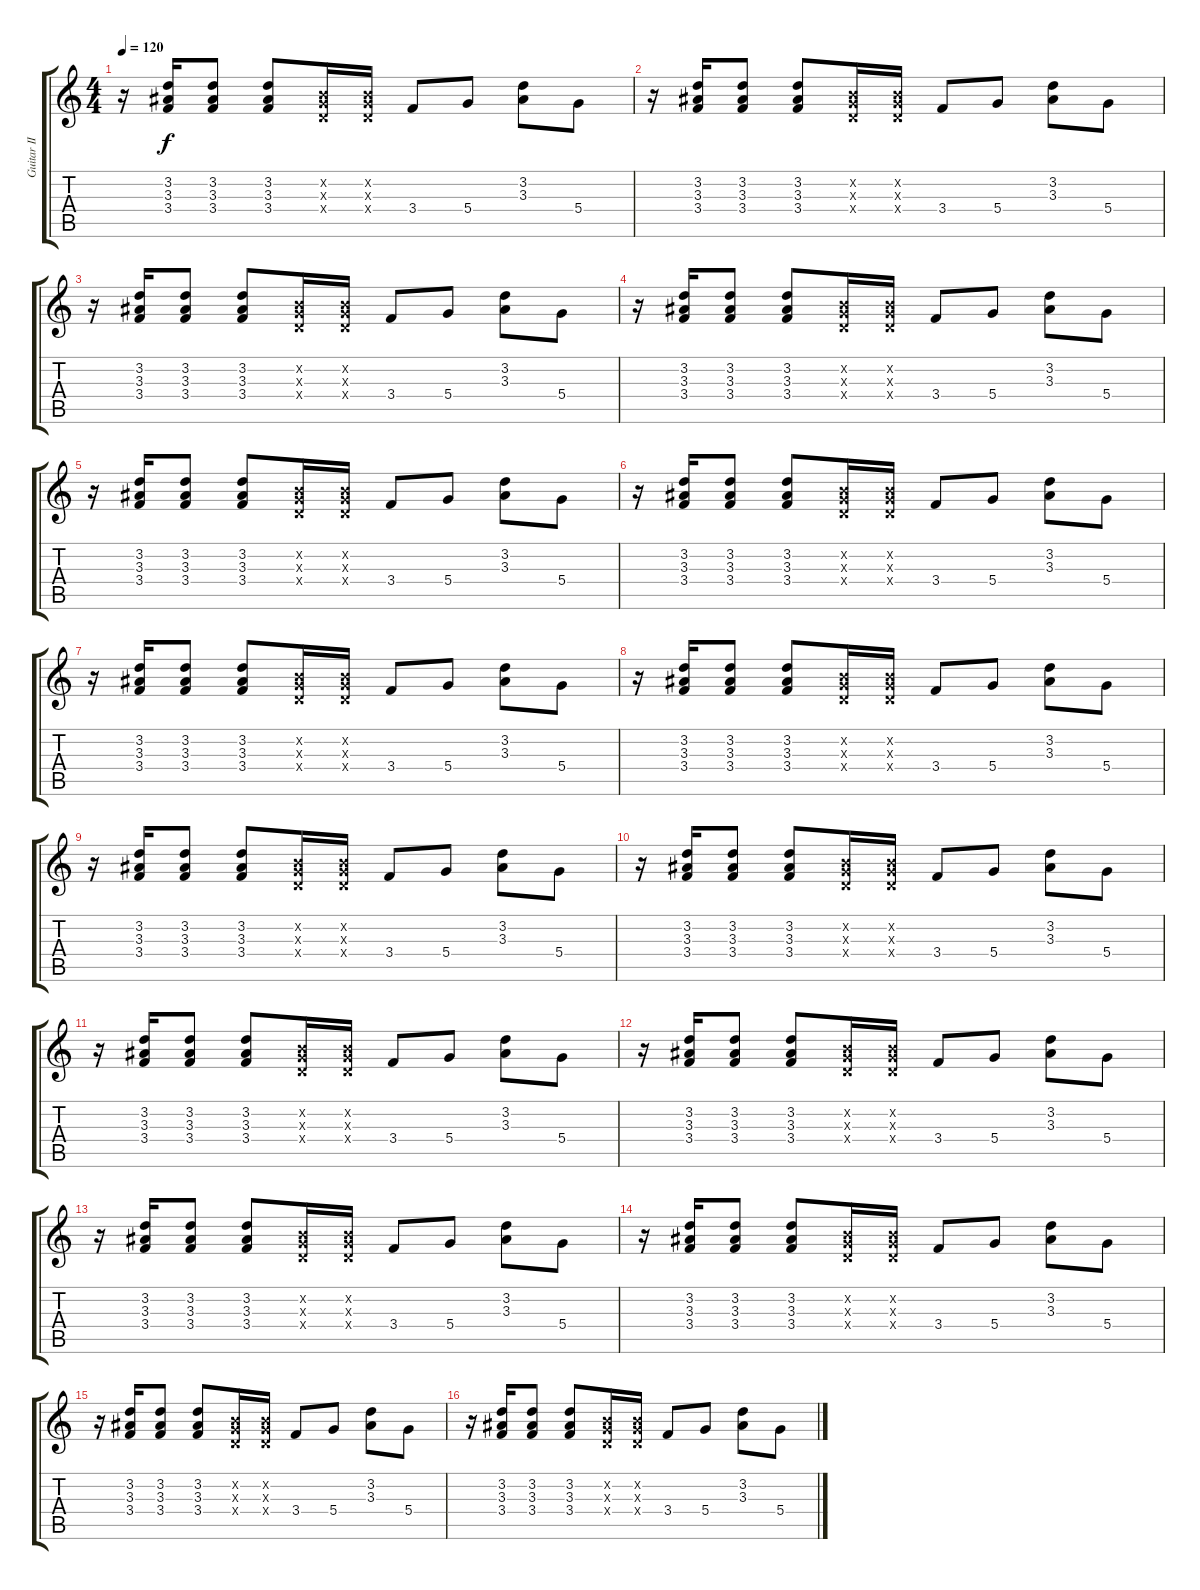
\track ("Guitar II" "Guitar II") {instrument acousticguitarnylon}
\staff {score tabs}
\tuning (E4 B3 G3 D3 A2 E2) {hide}
\ts (4 4)
\tempo 120
\clef g2
\ks c
r.16{dy f} (3.2 3.3 3.4).16 (3.2 3.3 3.4).8 (3.2 3.3 3.4).8 (0.2{x} 0.3{x} 0.4{x}).16 (0.2{x} 0.3{x} 0.4{x}).16 3.4.8 5.4.8 (3.2 3.3).8 5.4.8 |
r.16 (3.2 3.3 3.4).16 (3.2 3.3 3.4).8 (3.2 3.3 3.4).8 (0.2{x} 0.3{x} 0.4{x}).16 (0.2{x} 0.3{x} 0.4{x}).16 3.4.8 5.4.8 (3.2 3.3).8 5.4.8 |
r.16 (3.2 3.3 3.4).16 (3.2 3.3 3.4).8 (3.2 3.3 3.4).8 (0.2{x} 0.3{x} 0.4{x}).16 (0.2{x} 0.3{x} 0.4{x}).16 3.4.8 5.4.8 (3.2 3.3).8 5.4.8 |
r.16 (3.2 3.3 3.4).16 (3.2 3.3 3.4).8 (3.2 3.3 3.4).8 (0.2{x} 0.3{x} 0.4{x}).16 (0.2{x} 0.3{x} 0.4{x}).16 3.4.8 5.4.8 (3.2 3.3).8 5.4.8 |
r.16 (3.2 3.3 3.4).16 (3.2 3.3 3.4).8 (3.2 3.3 3.4).8 (0.2{x} 0.3{x} 0.4{x}).16 (0.2{x} 0.3{x} 0.4{x}).16 3.4.8 5.4.8 (3.2 3.3).8 5.4.8 |
r.16 (3.2 3.3 3.4).16 (3.2 3.3 3.4).8 (3.2 3.3 3.4).8 (0.2{x} 0.3{x} 0.4{x}).16 (0.2{x} 0.3{x} 0.4{x}).16 3.4.8 5.4.8 (3.2 3.3).8 5.4.8 |
r.16 (3.2 3.3 3.4).16 (3.2 3.3 3.4).8 (3.2 3.3 3.4).8 (0.2{x} 0.3{x} 0.4{x}).16 (0.2{x} 0.3{x} 0.4{x}).16 3.4.8 5.4.8 (3.2 3.3).8 5.4.8 |
r.16 (3.2 3.3 3.4).16 (3.2 3.3 3.4).8 (3.2 3.3 3.4).8 (0.2{x} 0.3{x} 0.4{x}).16 (0.2{x} 0.3{x} 0.4{x}).16 3.4.8 5.4.8 (3.2 3.3).8 5.4.8 |
r.16 (3.2 3.3 3.4).16 (3.2 3.3 3.4).8 (3.2 3.3 3.4).8 (0.2{x} 0.3{x} 0.4{x}).16 (0.2{x} 0.3{x} 0.4{x}).16 3.4.8 5.4.8 (3.2 3.3).8 5.4.8 |
r.16 (3.2 3.3 3.4).16 (3.2 3.3 3.4).8 (3.2 3.3 3.4).8 (0.2{x} 0.3{x} 0.4{x}).16 (0.2{x} 0.3{x} 0.4{x}).16 3.4.8 5.4.8 (3.2 3.3).8 5.4.8 |
r.16 (3.2 3.3 3.4).16 (3.2 3.3 3.4).8 (3.2 3.3 3.4).8 (0.2{x} 0.3{x} 0.4{x}).16 (0.2{x} 0.3{x} 0.4{x}).16 3.4.8 5.4.8 (3.2 3.3).8 5.4.8 |
r.16 (3.2 3.3 3.4).16 (3.2 3.3 3.4).8 (3.2 3.3 3.4).8 (0.2{x} 0.3{x} 0.4{x}).16 (0.2{x} 0.3{x} 0.4{x}).16 3.4.8 5.4.8 (3.2 3.3).8 5.4.8 |
r.16 (3.2 3.3 3.4).16 (3.2 3.3 3.4).8 (3.2 3.3 3.4).8 (0.2{x} 0.3{x} 0.4{x}).16 (0.2{x} 0.3{x} 0.4{x}).16 3.4.8 5.4.8 (3.2 3.3).8 5.4.8 |
r.16 (3.2 3.3 3.4).16 (3.2 3.3 3.4).8 (3.2 3.3 3.4).8 (0.2{x} 0.3{x} 0.4{x}).16 (0.2{x} 0.3{x} 0.4{x}).16 3.4.8 5.4.8 (3.2 3.3).8 5.4.8 |
r.16 (3.2 3.3 3.4).16 (3.2 3.3 3.4).8 (3.2 3.3 3.4).8 (0.2{x} 0.3{x} 0.4{x}).16 (0.2{x} 0.3{x} 0.4{x}).16 3.4.8 5.4.8 (3.2 3.3).8 5.4.8 |
r.16 (3.2 3.3 3.4).16 (3.2 3.3 3.4).8 (3.2 3.3 3.4).8 (0.2{x} 0.3{x} 0.4{x}).16 (0.2{x} 0.3{x} 0.4{x}).16 3.4.8 5.4.8 (3.2 3.3).8 5.4.8
